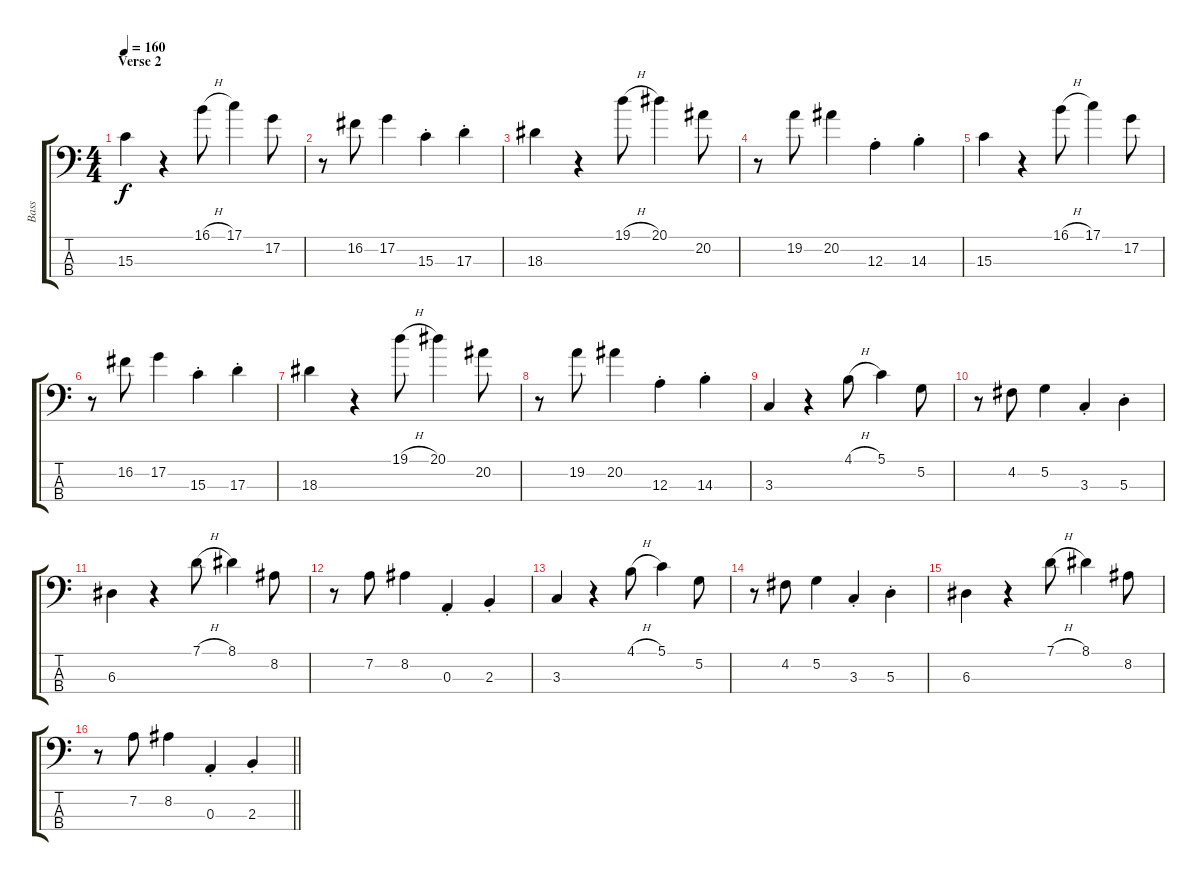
\track ("Bass" "Bass") {instrument electricbassfinger}
\staff {score tabs}
\tuning (G2 D2 A1 E1) {hide}
\ts (4 4)
\section ("" "Verse 2")
\tempo 160
\clef f4
\ks c
15.3.4{dy f} r.4 16.1{h}.8 17.1.4 17.2.8 |
r.8 16.2.8 17.2.4 15.3{st}.4 17.3{st}.4 |
18.3.4 r.4 19.1{h}.8 20.1.4 20.2.8 |
r.8 19.2.8 20.2.4 12.3{st}.4 14.3{st}.4 |
15.3.4 r.4 16.1{h}.8 17.1.4 17.2.8 |
r.8 16.2.8 17.2.4 15.3{st}.4 17.3{st}.4 |
18.3.4 r.4 19.1{h}.8 20.1.4 20.2.8 |
r.8 19.2.8 20.2.4 12.3{st}.4 14.3{st}.4 |
3.3.4 r.4 4.1{h}.8 5.1.4 5.2.8 |
r.8 4.2.8 5.2.4 3.3{st}.4 5.3{st}.4 |
6.3.4 r.4 7.1{h}.8 8.1.4 8.2.8 |
r.8 7.2.8 8.2.4 0.3{st}.4 2.3{st}.4 |
3.3.4 r.4 4.1{h}.8 5.1.4 5.2.8 |
r.8 4.2.8 5.2.4 3.3{st}.4 5.3{st}.4 |
6.3.4 r.4 7.1{h}.8 8.1.4 8.2.8 |
\barLineRight lightlight
r.8 7.2.8 8.2.4 0.3{st}.4 2.3{st}.4
